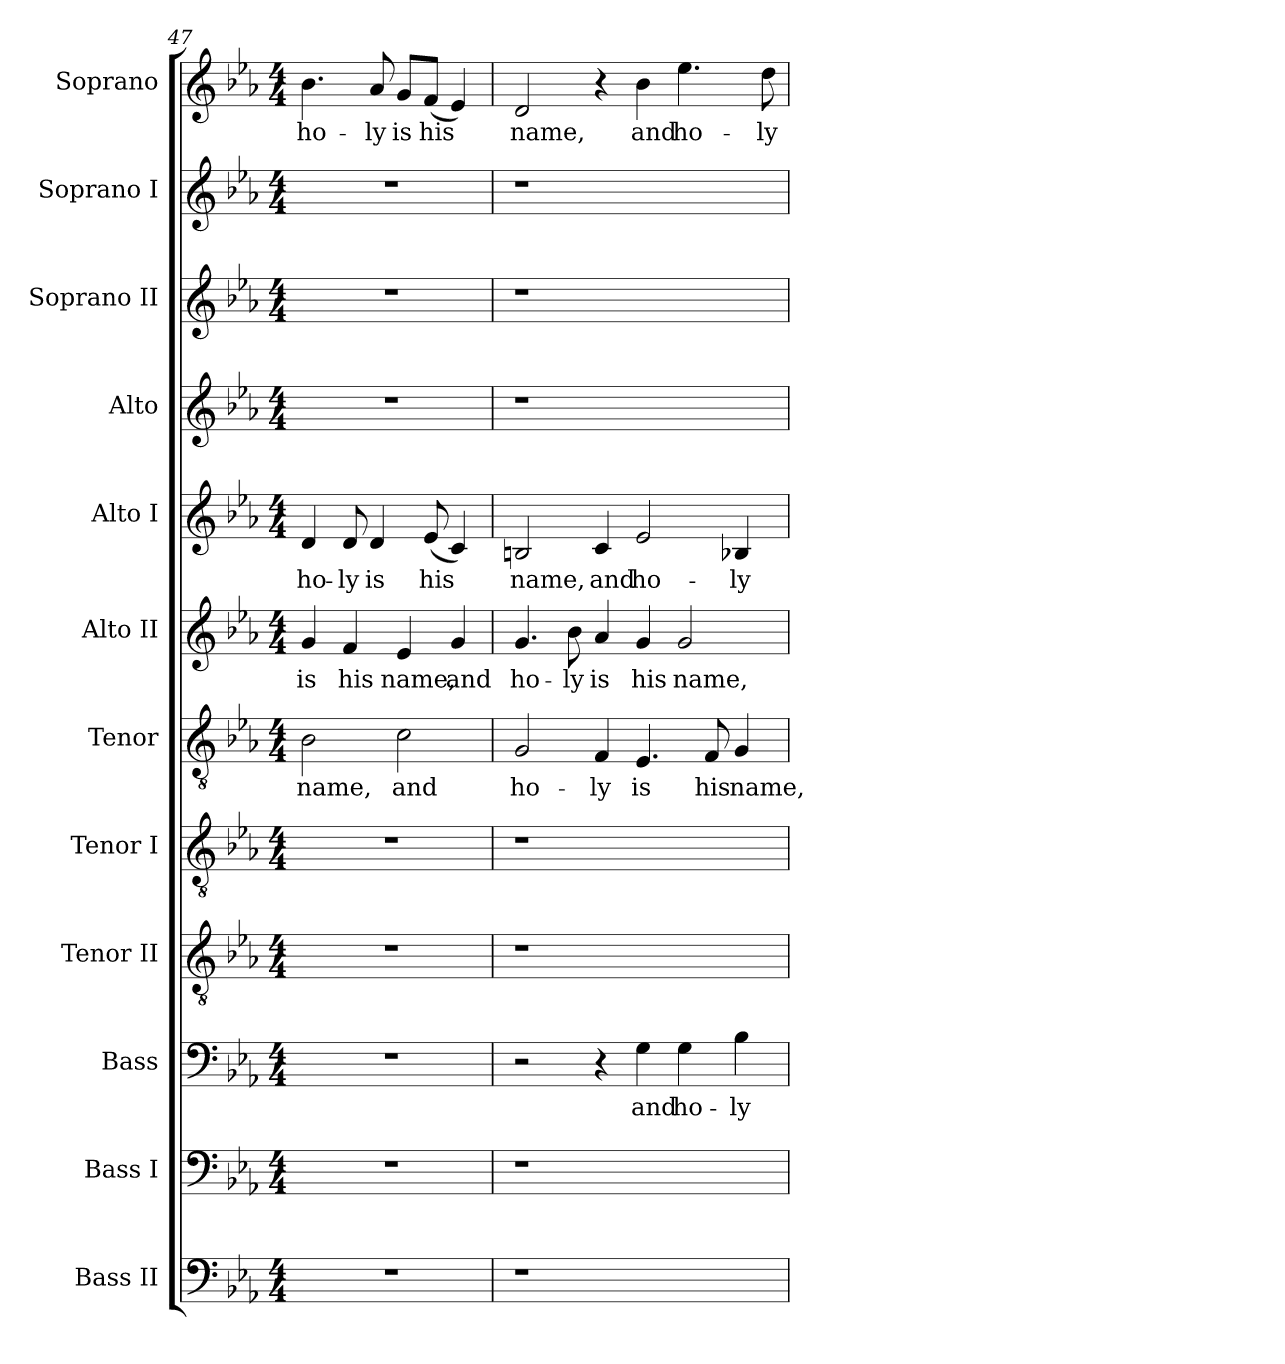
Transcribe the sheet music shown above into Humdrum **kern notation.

**kern	**kern	**kern	**text	**kern	**kern	**kern	**text	**kern	**text	**kern	**text	**kern	**kern	**kern	**kern	**text
*part12	*part11	*part10	*part10	*part9	*part8	*part7	*part7	*part6	*part6	*part5	*part5	*part4	*part3	*part2	*part1	*part1
*staff12	*staff11	*staff10	*staff10	*staff9	*staff8	*staff7	*staff7	*staff6	*staff6	*staff5	*staff5	*staff4	*staff3	*staff2	*staff1	*staff1
*I"Bass II	*I"Bass I	*I"Bass	*	*I"Tenor II	*I"Tenor I	*I"Tenor	*	*I"Alto II	*	*I"Alto I	*	*I"Alto	*I"Soprano II	*I"Soprano I	*I"Soprano	*
*I'BII	*I'BI	*I'B	*	*I'TII	*I'TI	*I'T	*	*I'AII	*	*I'AI	*	*I'A	*I'SII	*I'SI	*I'S	*
*clefF4	*clefF4	*clefF4	*	*clefGv2	*clefGv2	*clefGv2	*	*clefG2	*	*clefG2	*	*clefG2	*clefG2	*clefG2	*clefG2	*
*ITrd7c12	*	*ITrd7c12	*	*ITrd7c12	*ITrd7c12	*ITrd7c12	*	*	*	*	*	*	*	*	*	*
*k[b-e-a-]	*k[b-e-a-]	*k[b-e-a-]	*	*k[b-e-a-]	*k[b-e-a-]	*k[b-e-a-]	*	*k[b-e-a-]	*	*k[b-e-a-]	*	*k[b-e-a-]	*k[b-e-a-]	*k[b-e-a-]	*k[b-e-a-]	*
*E-:	*E-:	*E-:	*	*E-:	*E-:	*E-:	*	*E-:	*	*E-:	*	*E-:	*E-:	*E-:	*E-:	*
*M4/4	*M4/4	*M4/4	*	*M4/4	*M4/4	*M4/4	*	*M4/4	*	*M4/4	*	*M4/4	*M4/4	*M4/4	*M4/4	*
=47	=47	=47	=47	=47	=47	=47	=47	=47	=47	=47	=47	=47	=47	=47	=47	=47
!	!	!	!	!	!	!	!LO:LY:b:color=#000000	!	!	!	!	!	!	!	!	!
!	!	!	!	!	!	!	!	!	!LO:LY:b:color=#000000	!	!	!	!	!	!	!
!	!	!	!	!	!	!	!	!	!	!	!LO:LY:b:color=#000000	!	!	!	!	!
!	!	!	!	!	!	!	!	!	!	!	!	!	!	!	!	!LO:LY:b:color=#000000
1r	1r	1r	.	1r	1r	2BB-i\	name,	4gi/	is	4di/	ho-	1r	1r	1r	4.b-i\	ho-
!	!	!	!	!	!	!	!	!	!LO:LY:b:color=#000000	!	!	!	!	!	!	!
!	!	!	!	!	!	!	!	!	!	!	!LO:LY:b:color=#000000	!	!	!	!	!
.	.	.	.	.	.	.	.	4fi/	his	8di/	-ly	.	.	.	.	.
!	!	!	!	!	!	!	!	!	!	!	!LO:LY:b:color=#000000	!	!	!	!	!
!	!	!	!	!	!	!	!	!	!	!	!	!	!	!	!	!LO:LY:b:color=#000000
.	.	.	.	.	.	.	.	.	.	4di/	is	.	.	.	8a-i/	-ly
!	!	!	!	!	!	!	!LO:LY:b:color=#000000	!	!	!	!	!	!	!	!	!
!	!	!	!	!	!	!	!	!	!LO:LY:b:color=#000000	!	!	!	!	!	!	!
!	!	!	!	!	!	!	!	!	!	!	!	!	!	!	!	!LO:LY:b:color=#000000
.	.	.	.	.	.	2Ci\	and	4e-i/	name,	.	.	.	.	.	8gi/L	is
!	!	!	!	!	!	!	!	!	!	!	!LO:LY:b:color=#000000	!	!	!	!	!
!	!	!	!	!	!	!	!	!	!	!	!	!	!	!	!	!LO:LY:b:color=#000000
.	.	.	.	.	.	.	.	.	.	(8e-i/	his	.	.	.	(8fi/J	his
!	!	!	!	!	!	!	!	!	!LO:LY:b:color=#000000	!	!	!	!	!	!	!
.	.	.	.	.	.	.	.	4gi/	and	4ci/)	.	.	.	.	4e-i/)	.
=48	=48	=48	=48	=48	=48	=48	=48	=48	=48	=48	=48	=48	=48	=48	=48	=48
!LO:N:vis=1	!LO:N:vis=1	!	!	!LO:N:vis=1	!LO:N:vis=1	!	!	!	!	!	!	!	!	!	!	!
!	!	!	!	!	!	!	!LO:LY:b:color=#000000	!	!	!	!	!	!	!	!	!
!	!	!	!	!	!	!	!	!	!LO:LY:b:color=#000000	!	!	!	!	!	!	!
!	!	!	!	!	!	!	!	!	!	!	!LO:LY:b:color=#000000	!LO:N:vis=1	!LO:N:vis=1	!LO:N:vis=1	!	!
!	!	!	!	!	!	!	!	!	!	!	!	!	!	!	!	!LO:LY:b:color=#000000
1r	1r	2r	.	1r	1r	2GGi/	ho-	4.gi/	ho-	2Bni/	name,	1r	1r	1r	2di/	name,
!	!	!	!	!	!	!	!	!	!LO:LY:b:color=#000000	!	!	!	!	!	!	!
.	.	.	.	.	.	.	.	8b-i\	-ly	.	.	.	.	.	.	.
!	!	!	!	!	!	!	!LO:LY:b:color=#000000	!	!	!	!	!	!	!	!	!
!	!	!	!	!	!	!	!	!	!LO:LY:b:color=#000000	!	!	!	!	!	!	!
!	!	!	!	!	!	!	!	!	!	!	!LO:LY:b:color=#000000	!	!	!	!	!
.	.	4r	.	.	.	4FFi/	-ly	4a-i/	is	4ci/	and	.	.	.	4r	.
!	!	!	!LO:LY:b:color=#000000	!	!	!	!	!	!	!	!	!	!	!	!	!
!	!	!	!	!	!	!	!LO:LY:b:color=#000000	!	!	!	!	!	!	!	!	!
!	!	!	!	!	!	!	!	!	!LO:LY:b:color=#000000	!	!	!	!	!	!	!
!	!	!	!	!	!	!	!	!	!	!	!LO:LY:b:color=#000000	!	!	!	!	!
!	!	!	!	!	!	!	!	!	!	!	!	!	!	!	!	!LO:LY:b:color=#000000
.	.	4GGi\	and	.	.	4.EE-i/	is	4gi/	his	2e-i/	ho-	.	.	.	4b-i\	and
!	!	!	!LO:LY:b:color=#000000	!	!	!	!	!	!	!	!	!	!	!	!	!
!	!	!	!	!	!	!	!	!	!LO:LY:b:color=#000000	!	!	!	!	!	!	!
!	!	!	!	!	!	!	!	!	!	!	!	!	!	!	!	!LO:LY:b:color=#000000
2ryy	2ryy	4GGi\	ho-	2ryy	2ryy	.	.	2gi/	name,	.	.	2ryy	2ryy	2ryy	4.ee-i\	ho-
!	!	!	!	!	!	!	!LO:LY:b:color=#000000	!	!	!	!	!	!	!	!	!
.	.	.	.	.	.	8FFi/	his	.	.	.	.	.	.	.	.	.
!	!	!	!LO:LY:b:color=#000000	!	!	!	!	!	!	!	!	!	!	!	!	!
!	!	!	!	!	!	!	!LO:LY:b:color=#000000	!	!	!	!	!	!	!	!	!
!	!	!	!	!	!	!	!	!	!	!	!LO:LY:b:color=#000000	!	!	!	!	!
.	.	4BB-i\	-ly	.	.	4GGi/	name,	.	.	4B-Xi/	-ly	.	.	.	.	.
!	!	!	!	!	!	!	!	!	!	!	!	!	!	!	!	!LO:LY:b:color=#000000
.	.	.	.	.	.	.	.	.	.	.	.	.	.	.	8ddi\	-ly
=	=	=	=	=	=	=	=	=	=	=	=	=	=	=	=	=
*-	*-	*-	*-	*-	*-	*-	*-	*-	*-	*-	*-	*-	*-	*-	*-	*-
